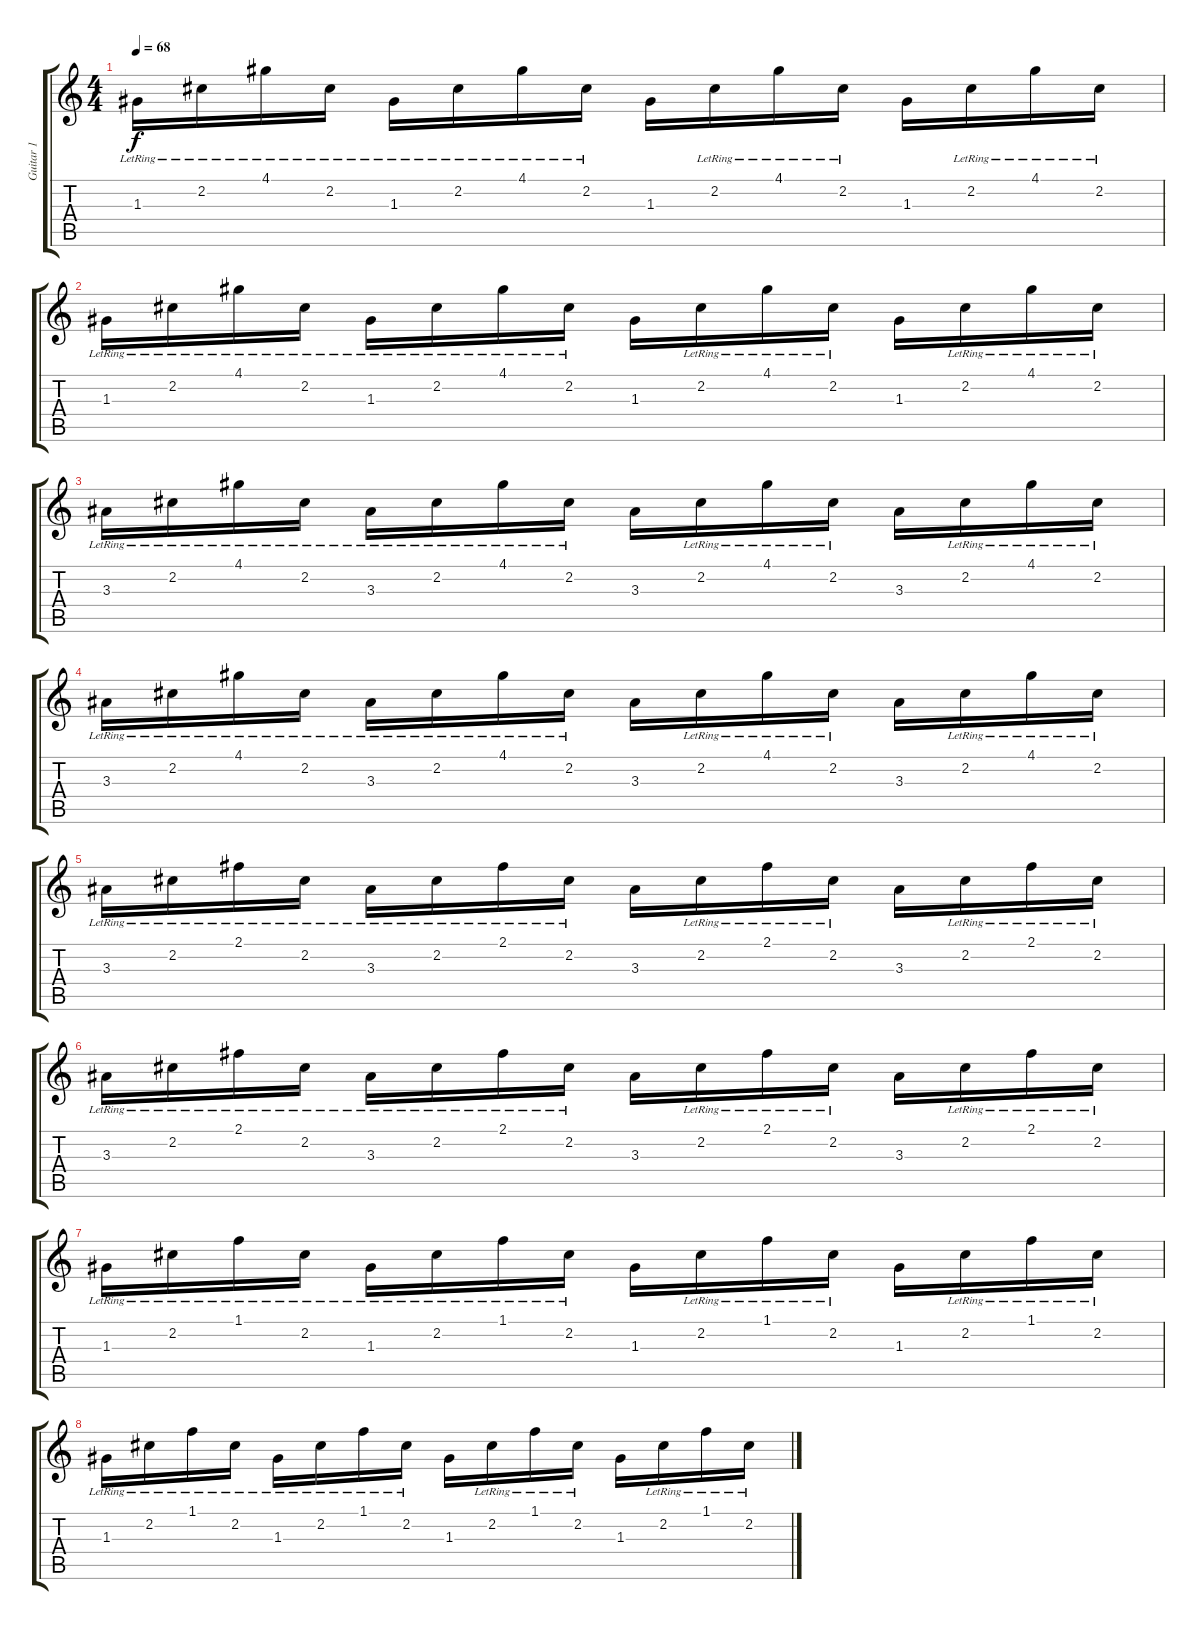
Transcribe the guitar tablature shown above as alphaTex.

\track ("Guitar 1" "Guitar 1") {instrument electricguitarjazz}
\staff {score tabs}
\tuning (E4 B3 G3 D3 A2 E2) {hide}
\ts (4 4)
\tempo 68
\clef g2
\ks c
1.3{lr}.16{dy f volume 8} 2.2{lr}.16 4.1{lr}.16 2.2{lr}.16 1.3{lr}.16 2.2{lr}.16 4.1{lr}.16 2.2{lr}.16 1.3.16 2.2{lr}.16 4.1{lr}.16 2.2{lr}.16 1.3.16 2.2{lr}.16 4.1{lr}.16 2.2{lr}.16 |
1.3{lr}.16 2.2{lr}.16 4.1{lr}.16 2.2{lr}.16 1.3{lr}.16 2.2{lr}.16 4.1{lr}.16 2.2{lr}.16 1.3.16 2.2{lr}.16 4.1{lr}.16 2.2{lr}.16 1.3.16 2.2{lr}.16 4.1{lr}.16 2.2{lr}.16 |
3.3{lr}.16 2.2{lr}.16 4.1{lr}.16 2.2{lr}.16 3.3{lr}.16 2.2{lr}.16 4.1{lr}.16 2.2{lr}.16 3.3.16 2.2{lr}.16 4.1{lr}.16 2.2{lr}.16 3.3.16 2.2{lr}.16 4.1{lr}.16 2.2{lr}.16 |
3.3{lr}.16 2.2{lr}.16 4.1{lr}.16 2.2{lr}.16 3.3{lr}.16 2.2{lr}.16 4.1{lr}.16 2.2{lr}.16 3.3.16 2.2{lr}.16 4.1{lr}.16 2.2{lr}.16 3.3.16 2.2{lr}.16 4.1{lr}.16 2.2{lr}.16 |
3.3{lr}.16 2.2{lr}.16 2.1{lr}.16 2.2{lr}.16 3.3{lr}.16 2.2{lr}.16 2.1{lr}.16 2.2{lr}.16 3.3.16 2.2{lr}.16 2.1{lr}.16 2.2{lr}.16 3.3.16 2.2{lr}.16 2.1{lr}.16 2.2{lr}.16 |
3.3{lr}.16 2.2{lr}.16 2.1{lr}.16 2.2{lr}.16 3.3{lr}.16 2.2{lr}.16 2.1{lr}.16 2.2{lr}.16 3.3.16 2.2{lr}.16 2.1{lr}.16 2.2{lr}.16 3.3.16 2.2{lr}.16 2.1{lr}.16 2.2{lr}.16 |
1.3{lr}.16 2.2{lr}.16 1.1{lr}.16 2.2{lr}.16 1.3{lr}.16 2.2{lr}.16 1.1{lr}.16 2.2{lr}.16 1.3.16 2.2{lr}.16 1.1{lr}.16 2.2{lr}.16 1.3.16 2.2{lr}.16 1.1{lr}.16 2.2{lr}.16 |
1.3{lr}.16 2.2{lr}.16 1.1{lr}.16 2.2{lr}.16 1.3{lr}.16 2.2{lr}.16 1.1{lr}.16 2.2{lr}.16 1.3.16 2.2{lr}.16 1.1{lr}.16 2.2{lr}.16 1.3.16 2.2{lr}.16 1.1{lr}.16 2.2{lr}.16
